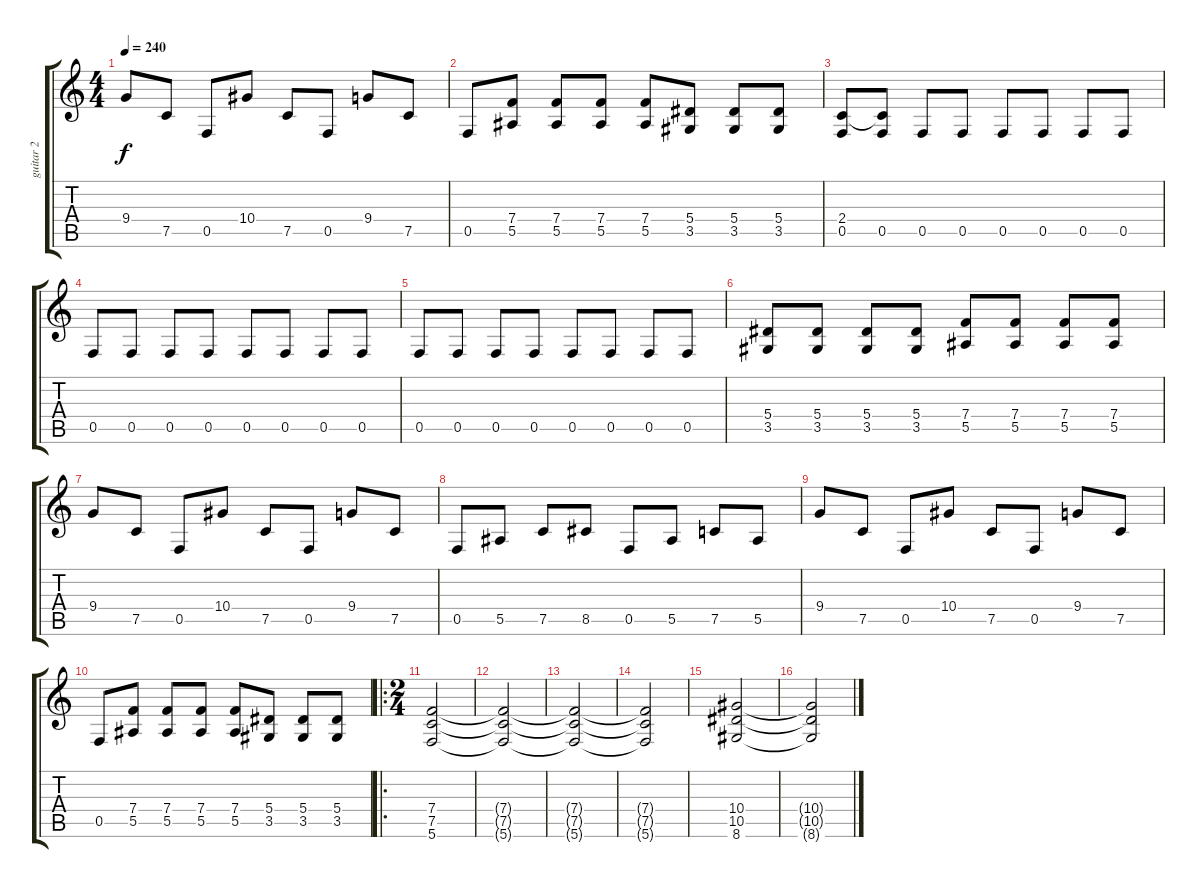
\track ("guitar 2" "guitar 2") {instrument distortionguitar}
\staff {score tabs}
\tuning (C4 G3 Eb3 Bb2 F2 C2) {hide}
\ts (4 4)
\tempo 240
\clef g2
\ks c
9.4.8{dy f} 7.5.8 0.5.8 10.4.8 7.5.8 0.5.8 9.4.8 7.5.8 |
0.5.8 (7.4 5.5).8 (7.4 5.5).8 (7.4 5.5).8 (7.4 5.5).8 (5.4 3.5).8 (5.4 3.5).8 (5.4 3.5).8 |
(2.4 0.5).8 (2.4{t} 0.5).8 0.5.8 0.5.8 0.5.8 0.5.8 0.5.8 0.5.8 |
0.5.8 0.5.8 0.5.8 0.5.8 0.5.8 0.5.8 0.5.8 0.5.8 |
0.5.8 0.5.8 0.5.8 0.5.8 0.5.8 0.5.8 0.5.8 0.5.8 |
(5.4 3.5).8 (5.4 3.5).8 (5.4 3.5).8 (5.4 3.5).8 (7.4 5.5).8 (7.4 5.5).8 (7.4 5.5).8 (7.4 5.5).8 |
9.4.8 7.5.8 0.5.8 10.4.8 7.5.8 0.5.8 9.4.8 7.5.8 |
0.5.8 5.5.8 7.5.8 8.5.8 0.5.8 5.5.8 7.5.8 5.5.8 |
9.4.8 7.5.8 0.5.8 10.4.8 7.5.8 0.5.8 9.4.8 7.5.8 |
0.5.8 (7.4 5.5).8 (7.4 5.5).8 (7.4 5.5).8 (7.4 5.5).8 (5.4 3.5).8 (5.4 3.5).8 (5.4 3.5).8 |
\ro
\ts (2 4)
(7.4 7.5 5.6).2 |
(7.4{t} 7.5{t} 5.6{t}).2 |
(7.4{t} 7.5{t} 5.6{t}).2 |
(7.4{t} 7.5{t} 5.6{t}).2 |
(10.4 10.5 8.6).2 |
(10.4{t} 10.5{t} 8.6{t}).2
